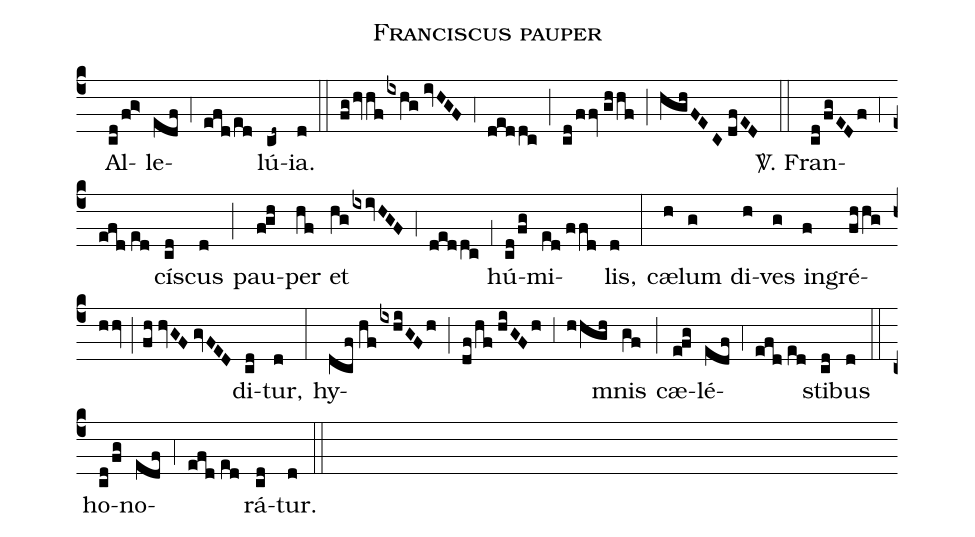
name:Franciscus pauper;
mode:I;
office-part:Alleluia;
%%
(c4) () Al(cd/fg>)le(edf)(,4)(efd/ed)lú(cd~)ia.(d) (::) (fg/hvhf/ixhg//ivHGF) (,4) (deddc) (;) (cd/ffv//ghhf) (;) (hghFEC//dfED) (::) <sp>V/</sp>. Fran(cd/fgEDf)(,4)(efd//ed)cí(cd)scus(d) (;) pau(f!gh)per(hf) et(hg/ixivHGF) (,4) (deddc) (,1) hú(cd/fg)mi(ed//ffd)lis,(d) (:) cæ(h)lum(g) di(h)ves(g) in(f)gré(fhhg//hhv;fh//hvGF//gvFED)di(cd)tur,(d) (:) hy(dcf//hf/ixhiGFh)(;)(df/hf//hiGFh)(,3)(hhgh)mnis(gf) (;) cæ(e!fg)lé(edf)(,4)(efd//ed)sti(cd)bus(d) (::) ho(cd/fg)no(edf)(,4)(efd//ed)rá(cd)tur.(d) (::)
